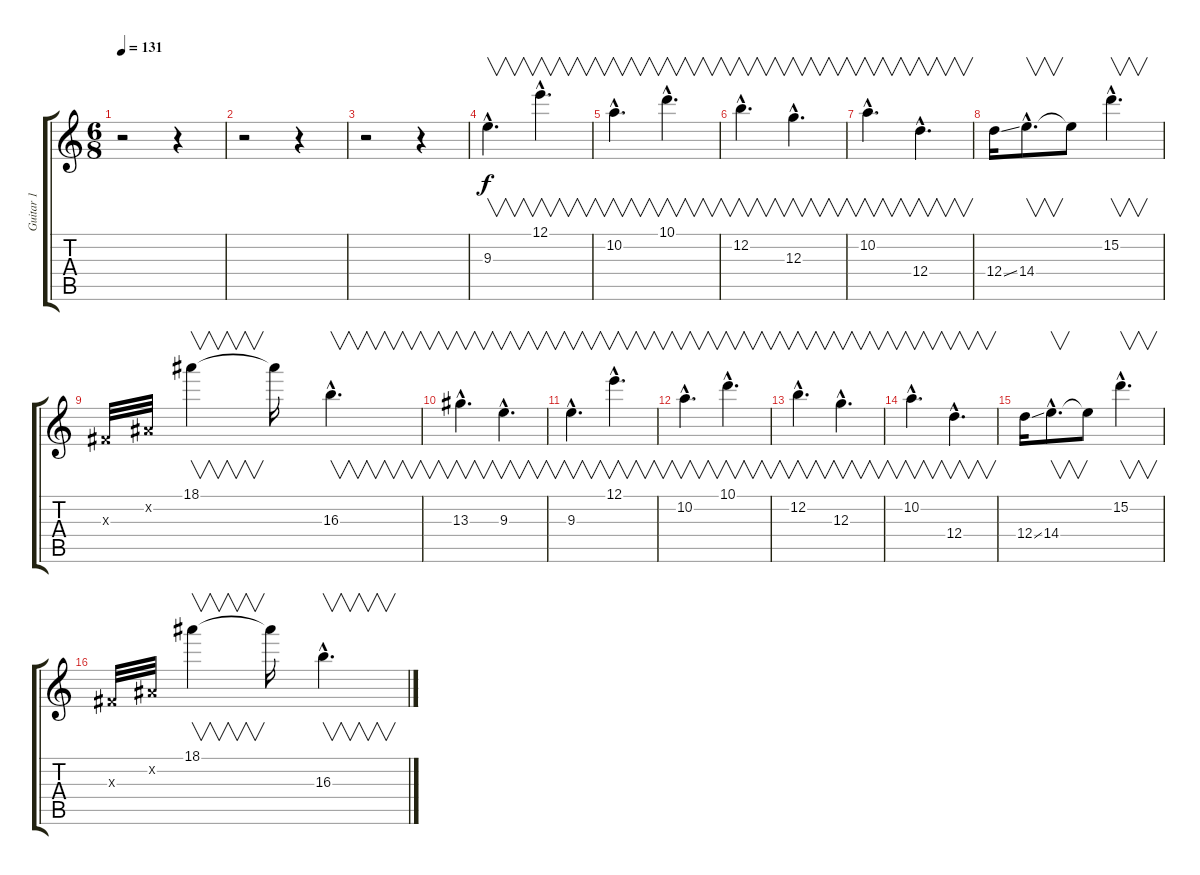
\track ("Guitar 1" "Guitar 1") {instrument overdrivenguitar}
\staff {score tabs}
\tuning (E4 B3 G3 D3 A2 E2) {hide}
\ts (6 8)
\tempo 131
\clef g2
\ks c
r.2{dy f} r.4 |
r.2 r.4 |
r.2 r.4 |
9.3{hac}.4{v d} 12.1{hac}.4{v d} |
10.2{hac}.4{v d} 10.1{hac}.4{v d} |
12.2{hac}.4{v d} 12.3{hac}.4{v d} |
10.2{hac}.4{v d} 12.4{hac}.4{v d} |
12.4{ss}.16 14.4{hac}.8{v d} 14.4{t}.8 15.2{hac}.4{v d} |
-1.3{x}.32 -1.2{x}.32 18.1.4{v} 18.1{t}.16 16.3{hac}.4{v d} |
13.3{hac}.4{v d} 9.3{hac}.4{v d} |
9.3{hac}.4{v d} 12.1{hac}.4{v d} |
10.2{hac}.4{v d} 10.1{hac}.4{v d} |
12.2{hac}.4{v d} 12.3{hac}.4{v d} |
10.2{hac}.4{v d} 12.4{hac}.4{v d} |
12.4{ss}.16 14.4{hac}.8{v d} 14.4{t}.8 15.2{hac}.4{v d} |
-1.3{x}.32 -1.2{x}.32 18.1.4{v} 18.1{t}.16 16.3{hac}.4{v d}
